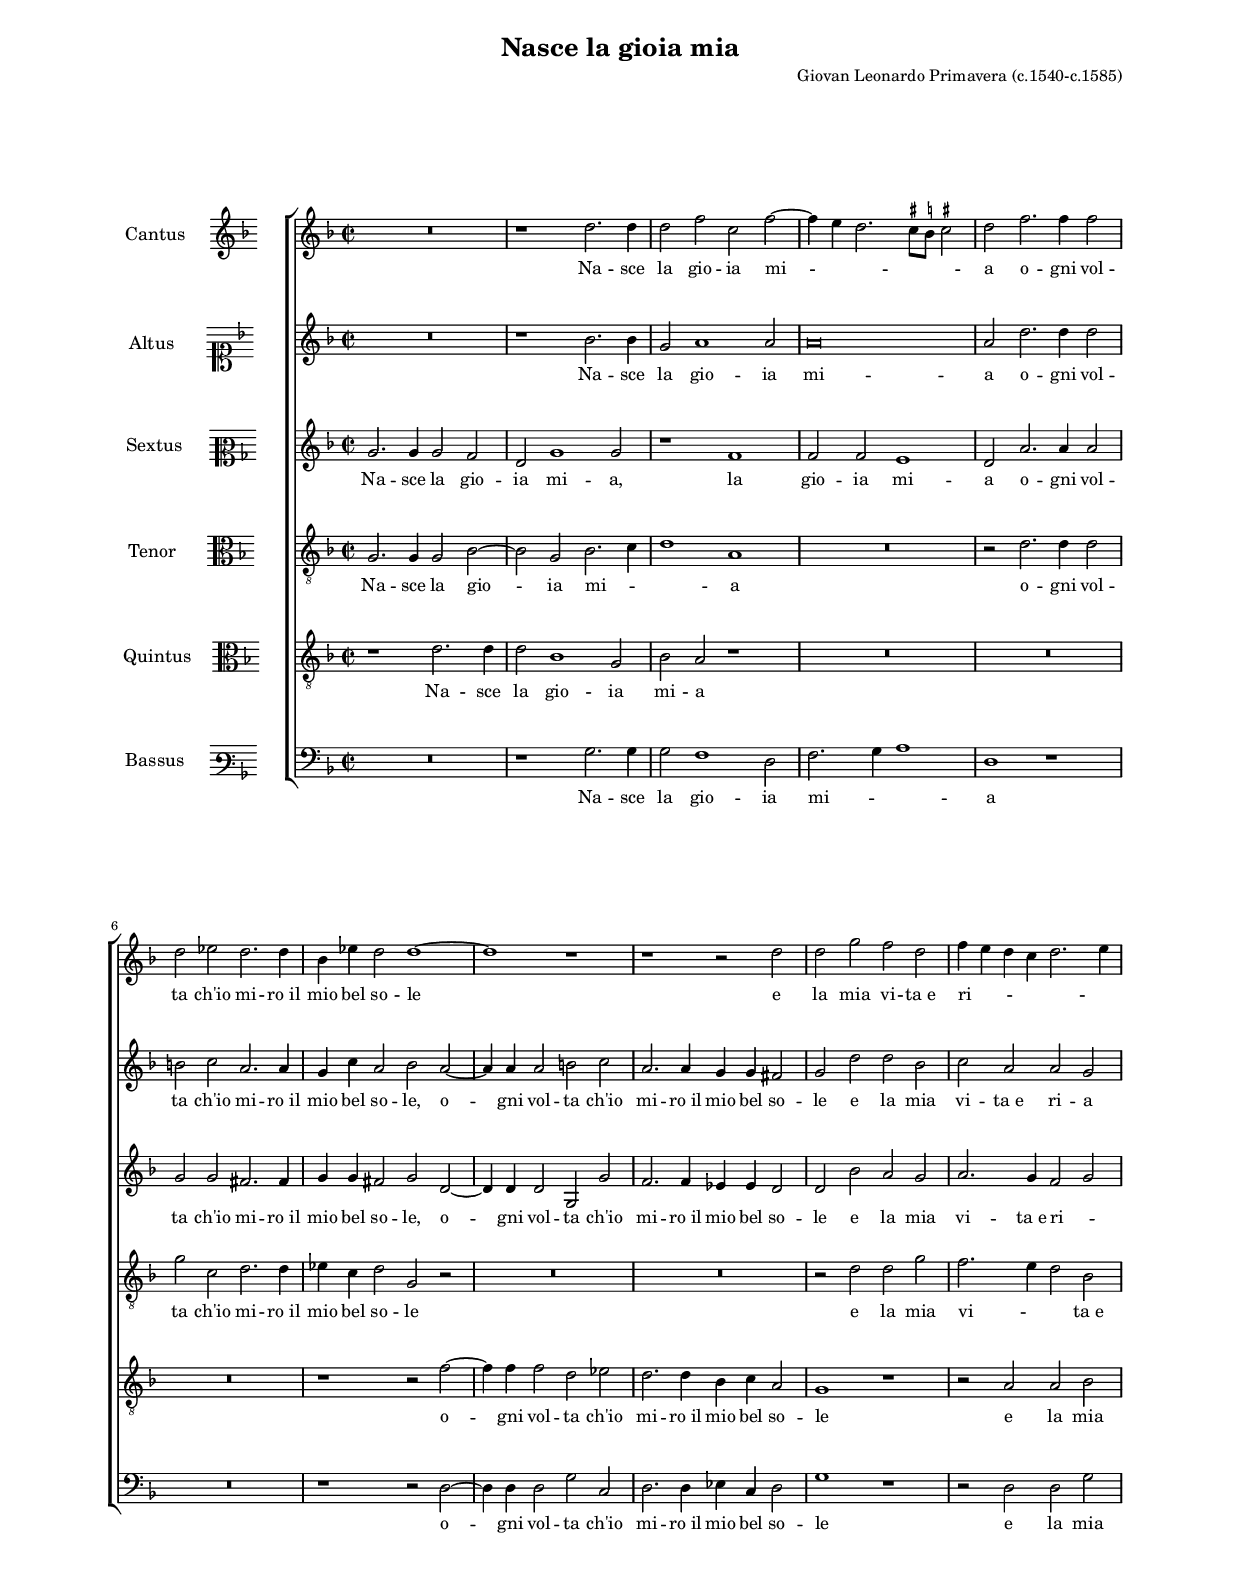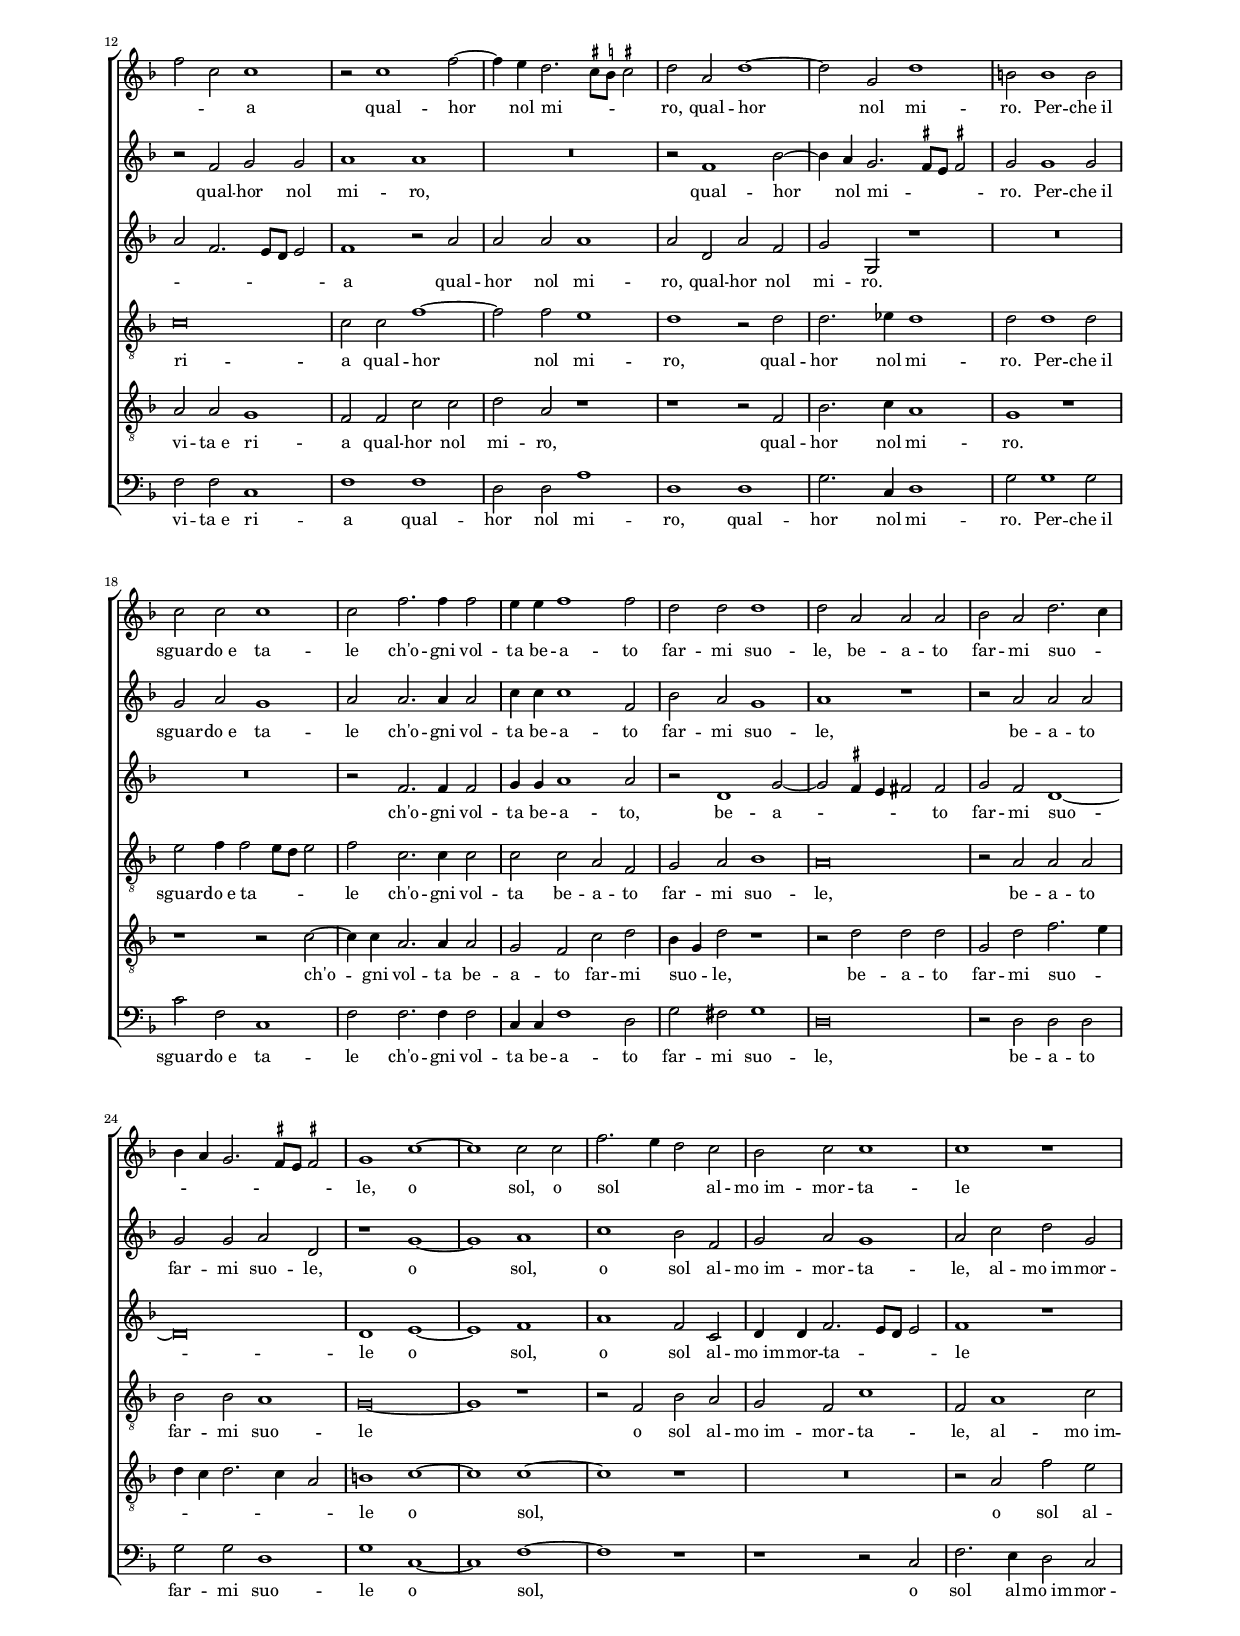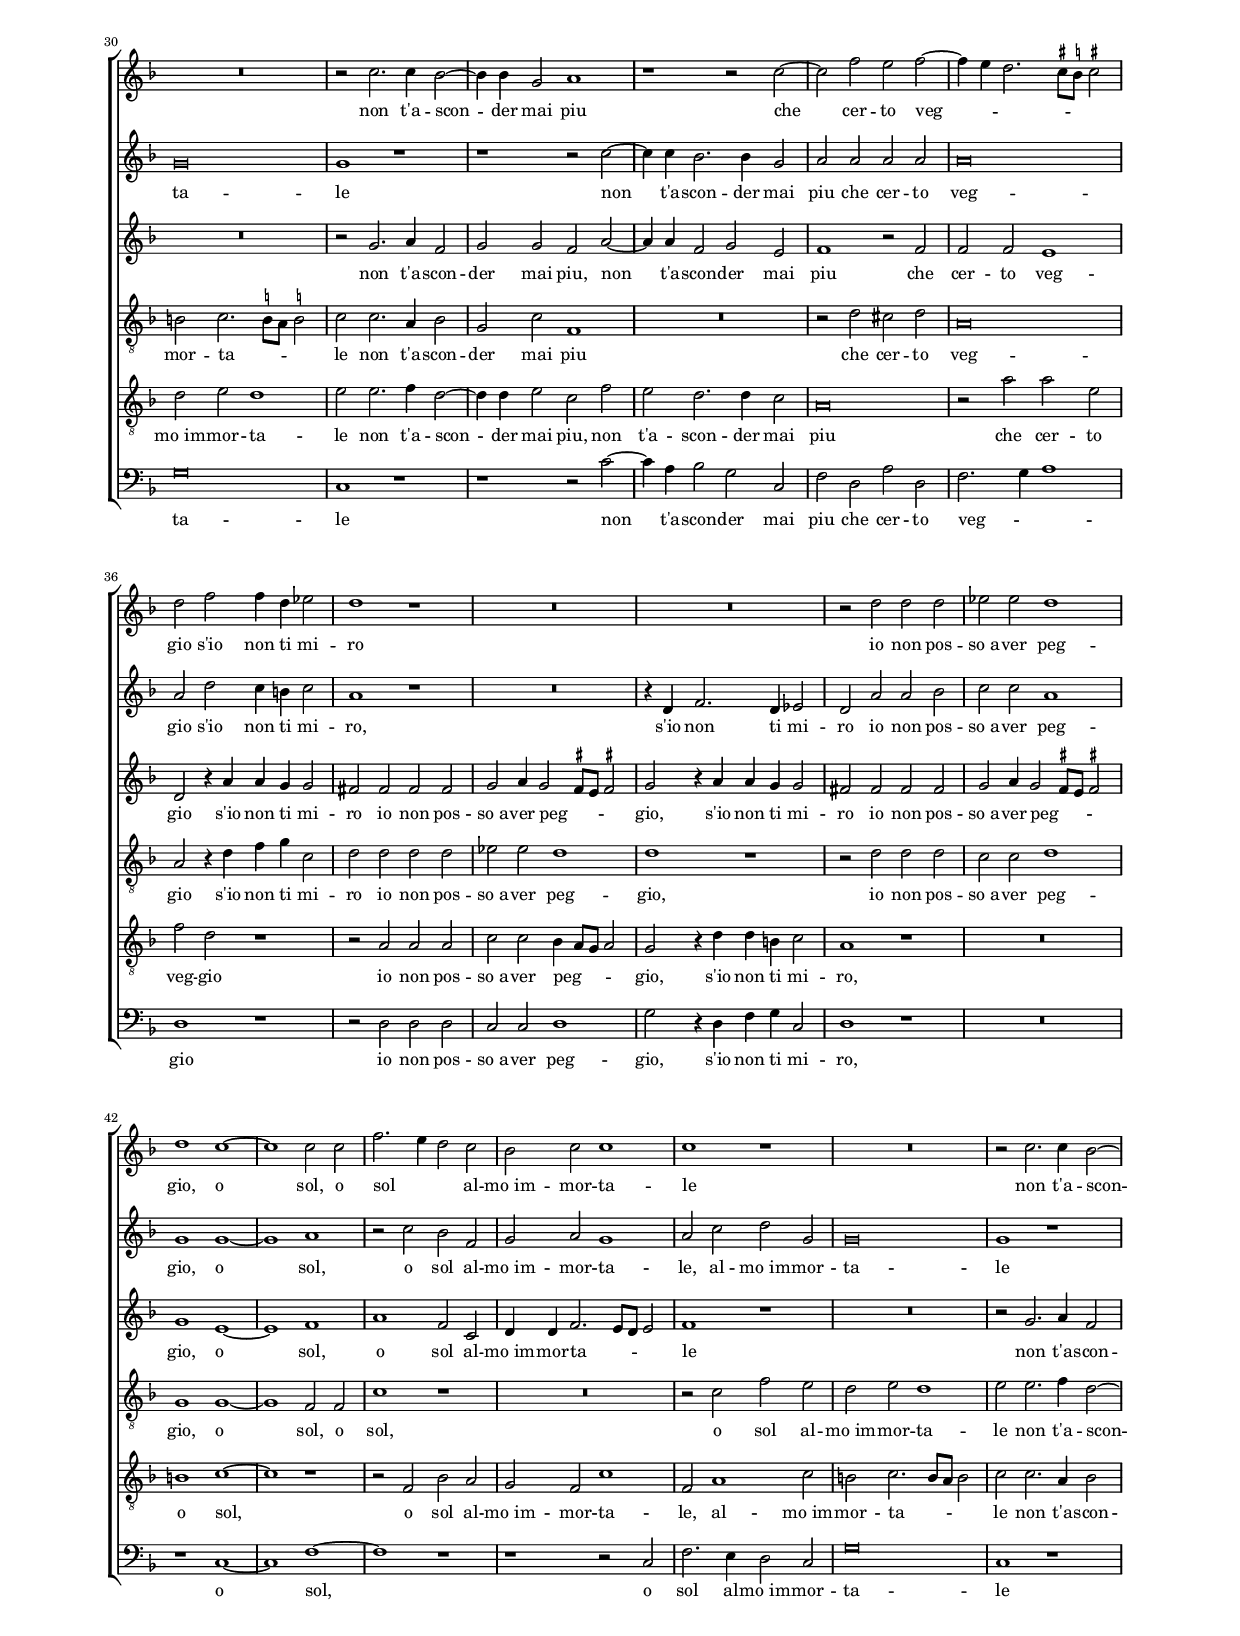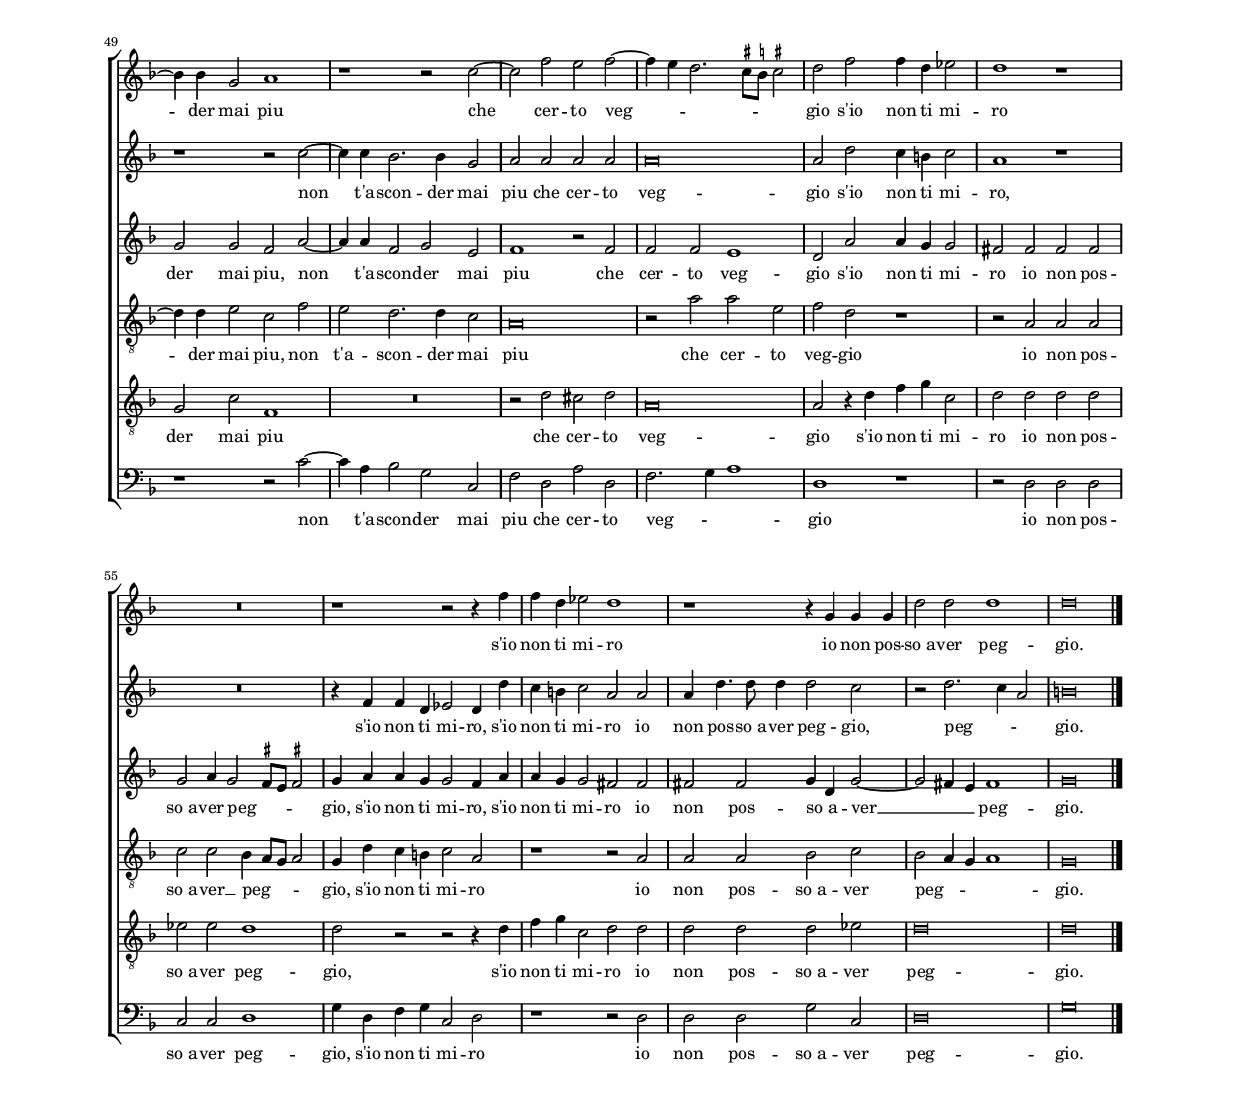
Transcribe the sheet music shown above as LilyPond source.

\header
{
  title="Nasce la gioia mia"
  composer="Giovan Leonardo Primavera (c.1540-c.1585)"
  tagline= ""
}

\version "2.18.0"
\include "deutsch.ly"
#(set-global-staff-size 14)
#(ly:set-option 'point-and-click #f)

	
\paper
	{
	top-margin = 1.5 \cm
	bottom-margin = 1.5 \cm
	left-margin = 2 \cm
	line-width = 17 \cm
	ragged-bottom = ##f
	ragged-last-bottom = ##t
	print-page-number = ##f
	system-system-spacing = #'((basic-distance . 18) (minimum-distance . 14) (padding . 8) (strechability . 50))
	scoreTitleMarkup = \markup { \fill-line  { \null \fontsize #4 \bold \fromproperty #'header:piece \fromproperty #'header:opus } }
%	systems-per-page = 3
%	min-systems-per-page = 3
	}

	
global = {
	\key f \major
	\time 2/2 \set Score.measureLength = #(ly:make-moment 2/1)
	\skip 1*120 \bar "|."
	}

	ficta = { \once \set suggestAccidentals = ##t }
	
	forget = #(define-music-function (parser location music) (ly:music?) #{
		\accidentalStyle forget
		$music
		\accidentalStyle default
		#})



incipitcantus = \markup { \score {
	{
	\set Staff.instrumentName = \markup { \fontsize #1 "Cantus" }
	\key f \major
	\clef violin
	s4 \bar ""
	}
	\layout  {
	raggedright = ##t
	indent = 1.8 \cm
	line-width = 2.4\cm
	\context { \Staff \remove Time_signature_engraver }
	\override Staff.Clef.Y-extent = #'(0 . 0)
	}} \hspace #1 }
      
      
incipitaltus = \markup { \score {
	{
	\set Staff.instrumentName = \markup { \fontsize #1 "Altus" }
	\key f \major
	\clef soprano
	s4 \bar ""
	}
	\layout  {
	raggedright = ##t
	indent = 1.8 \cm
	line-width = 2.4\cm
	\context { \Staff \remove Time_signature_engraver }
	\override Staff.Clef.Y-extent = #'(0 . 0)
	}} \hspace #1 }


incipitsextus = \markup { \score {
	{
	\set Staff.instrumentName = \markup { \fontsize #1 "Sextus" }
	\key f \major
	\clef mezzosoprano
	s4 \bar ""
	}
	\layout  {
	raggedright = ##t
	indent = 1.8 \cm
	line-width = 2.4\cm
	\context { \Staff \remove Time_signature_engraver }
	\override Staff.Clef.Y-extent = #'(0 . 0)
	}} \hspace #1 }


incipittenor = \markup { \score {
	{
	\set Staff.instrumentName = \markup { \fontsize #1 "Tenor" }
	\key f \major
	\clef alto
	s4 \bar ""
	}
	\layout  {
	raggedright = ##t
	indent = 1.8 \cm
	line-width = 2.4\cm
	\context { \Staff \remove Time_signature_engraver }
	\override Staff.Clef.Y-extent = #'(0 . 0)
	}} \hspace #1 }
      
      
incipitquintus = \markup { \score {
	{
	\set Staff.instrumentName = \markup { \fontsize #1 "Quintus" }
	\key f \major
	\clef alto
	s4 \bar ""
	}
	\layout  {
	raggedright = ##t
	indent = 1.8 \cm
	line-width = 2.4\cm
	\context { \Staff \remove Time_signature_engraver }
	\override Staff.Clef.Y-extent = #'(0 . 0)
	}} \hspace #1 }
      
      
incipitbassus = \markup { \score {
	{
	\set Staff.instrumentName = \markup { \fontsize #1 "Bassus" }
	\key f \major
	\clef varbaritone
	s4 \bar ""
	}
	\layout  {
	raggedright = ##t
	indent = 1.8 \cm
	line-width = 2.4\cm
	\context { \Staff \remove Time_signature_engraver }
	\override Staff.Clef.Y-extent = #'(0 . 0)
	}} \hspace #1 }


cantus =  \relative c''
	{
	R\breve
	r1 d2. d4
	d2 f c f~
	f4( e d2. \ficta cis8 \ficta h \ficta cis!2)
%5
	d2 f2. f4 f2 |
	d2 es d2. d4
	b4 es d2 d1~
	d1 r
	r1 r2 d
%10
	d2 g f d |
	f4( e d c d2. e4
	f2 c) c1
	r2 c1 f2~
	f4 e d2.( \ficta cis8 \ficta h \ficta cis!2)
%15
	d2 a d1~ |
	d2 g, d'1 
	h2 h1 h2
	c2 c c1
	c2 f2. f4 f2
%20
	e4 e f1 f2 |
	d2 d d1
	d2 a a a
	b2 a d2.( c4
	b4 a g2. \ficta fis8 e \ficta fis!2)
%25
	g1 c~ |
	c1 c2 c
	f2.( e4 d2) c
	b2 c c1
	c1 r
%30
	R\breve |
	r2 c2. c4 b2~
	b4 b g2 a1
	r1 r2 c~
	c2 f e f~
%35
	f4( e d2. \ficta cis8 \ficta h \ficta cis!2) |
	d2 f f4 d es2
	d1 r
	R\breve
	R\breve
%40
	r2 d d d |
	es2 es d1
	d1 c~
	c1 c2 c
	f2.( e4 d2) c
%45
	b2 c c1 |
	c1 r
	R\breve
	r2 c2. c4 b2~
	b4 b g2 a1
%50
	r1 r2 c~ |
	c2 f e f~
	f4( e d2. \ficta cis8 \ficta h \ficta cis!2)
	d2 f f4 d es2
	d1 r
%55
	R\breve |
	r1 r2 r4 f
	f4 d es2 d1
	r1 r4 g, g g
	d'2 d d1
%60
	d\breve |
	}
	

altus = \relative c''
	{
	R\breve
	r1 b2. b4
	g2 a1 a2
	a\breve
%5
	a2 d2. d4 d2 |
	h2 c a2. a4
	g4 c a2 b a~
	a4 a a2 h c
	a2. a4 g g fis2
%10
	g2 d' d b |
	c2 a a g
	r2 f g g
	a1 a
	R\breve
%15
	r2 f1 b2~ |
	b4 a g2.( \ficta fis8 e \ficta fis!2)
	g2 g1 g2
	g2 a g1
	a2 a2. a4 a2
%20
	c4 c c1 f,2 |
	b2 a g1
	a1 r
	r2 a a a
	g2 g a d,
%25
	r1 g~ |
	g1 a
	c1 b2 f
	g2 a g1
	a2 c d g,
%30
	g\breve |
	g1 r
	r1 r2 c~
	c4 c b2. b4 g2
	a2 a a a
%35
	a\breve |
	a2 d c4 h c2
	a1 r
	R\breve
	r4 d, f2. d4 es2
%40
	d2 a' a b |
	c2 c a1
	g1 g~
	g1 a
	r2 c b f
%45
	g2 a g1 |
	a2 c d g,
	g\breve
	g1 r
	r1 r2 c~
%50
	c4 c b2. b4 g2 |
	a2 a a a
	a\breve
	a2 d c4 h c2
	a1 r
%55
	R\breve |
	r4 f f d es2 d4 d'
	c4 h c2 a a
	a4 d4. d8 d4 d2 c
	r2 d2.( c4 a2)
%60
	h\breve |
	}

sextus =  \relative c'
        {
	g'2. g4 g2 f
	d2 g1 g2
	r1 f
	f2 f e1
%5
	d2 a'2. a4 a2 |
	g2 g fis2. fis4
	g4 g fis2 g d~
	d4 d d2 g, g'
	f2. f4 es4 es d2
%10
	d2 b' a g |
	a2. g4 f2( g
	a2 f2. e8 d e2)
	f1 r2 a
	a2 a a1
%15
	a2 d, a' f |
	g2 g, r1
	R\breve
	R\breve
	r2 f'2. f4 f2
%20
	g4 g a1 a2 |
	r2 d,1 g2~
	g2( \ficta fis4 e fis!2) fis
	g2 f d1~
	d\breve
%25
	d1 e~ |
	e1 f
	a1 f2 c
	d4 d f2.( e8 d e2)
	f1 r
%30
	R\breve |
	r2 g2. a4 f2
	g2 g f a~
	a4 a f2 g e
	f1 r2 f
%35
	f2 f e1 |
	d2 r4 a' a g g2
	fis2 fis fis fis
	g2 a4 g2( \ficta fis8 e \ficta fis!2)
	g2 r4 a a g g2
%40
	fis2 fis fis fis |
	g2 a4 g2( \ficta fis8 e \ficta fis!2)
	g1 e~
	e1 f
	a1 f2 c
%45
	d4 d f2.( e8 d e2) |
	f1 r
	R\breve
	r2 g2. a4 f2
	g2 g f a~
%50
	a4 a f2 g e |
	f1 r2 f
	f2 f e1
	d2 a' a4 g g2
	fis2 fis fis fis
%55
	g2 a4 g2( \ficta fis8 e \ficta fis!2) |
	g4 a a g g2 f4 a
	a4 g g2 fis fis
	fis2 fis g4( d) g2~
	g2( fis4 e) fis1
%60
	g\breve |
	}


tenor =  \relative c'
	{
	g2. g4 g2 b2~
	b2 g b2.( c4
	d1) a
	R\breve
%5
	r2 d2. d4 d2 |
	g2 c, d2. d4
	es4 c d2 g, r
	R\breve
	R\breve
%10
	r2 d' d g |
	f2.( e4 d2) b
	c\breve
	c2 c f1~
	f2 f e1
%15
	d1 r2 d |
	d2. es4 d1
	d2 d1 d2
	e2 f4 f2( e8 d e2)
	f2 c2. c4 c2
%20
	c2 c a f |
	g2 a b1
	a\breve
	r2 a a a
	b2 b a1
%25
	g\breve~ |
	g1 r
	r2 f b a
	g2 f c'1
	f,2 a1 c2
%30
	h2 c2.( \stemDown \ficta h!8 a \stemNeutral \ficta h!2) |
	c2 c2. a4 b2
	g2 c f,1
	R\breve
	r2 d' cis d
%35
	a\breve |
	a2 r4 d f g c,2
	d2 d d d
	es2 es d1
	d1 r
%40
	r2 d d d |
	c2 c d1
	g,1 g~
	g1 f2 f
	c'1 r
%45
	R\breve |
	r2 c f e
	d2 e d1
	e2 e2. f4 d2~
	d4 d e2 c f
%50
	e2 d2. d4 c2 |
	a\breve
	r2 a' a e
	f2 d r1
	r2 a a a
%55
	c2 c b4( a8 g a2) |
	g4 d' c h c2 a
	r1 r2 a
	a2 a b c
	b2( a4 g a1)
%60
	g\breve |
	}

	
quintus  =  \relative c'
	{
	r1 d2. d4
	d2 b1 g2
	b2 a r1
	R\breve
%5
	R\breve |
	R\breve
	r1 r2 f'~
	f4 f f2 d es
	d2. d4 b c a2
%10
	g1 r |
	r2 a a b
	a2 a g1
	f2 f c' c
	d2 a r1
%15
	r1 r2 f |
	b2. c4 a1
	g1 r
	r1 r2 c~
	c4 c a2. a4 a2
%20
	g2 f c' d |
	b4( g) d'2 r1
	r2 d d d
	g,2 d' f2.( e4
	d4 c d2. c4 a2)
%25
	h1 c~ |
	c1 c~
	c1 r
	R\breve
	r2 a f' e
%30
	d2 e d1 |
	e2 e2. f4 d2~
	d4 d e2 c f
	e2 d2. d4 c2
	a\breve
%35
	r2 a' a e |
	f2 d r1
	r2 a a a
	c2 c b4( a8 g a2)
	g2 r4 d' d h c2
%40
	a1 r |
	R\breve
	h1 c~
	c1 r
	r2 f, b a
%45
	g2 f c'1 |
	f,2 a1 c2
	h2 c2.( h8 a h2)
	c2 c2. a4 b2
	g2 c f,1
%50
	R\breve |
	r2 d' cis d
	a\breve
	a2 r4 d f g c,2
	d2 d d d
%55
	es2 es d1 |
	d2 r r r4 d
	f4 g c,2 d d
	d2 d d es
	d\breve
%60
	d\breve |
	}


bassus  =  \relative c
	{
	R\breve
	r1 g'2. g4
	g2 f1 d2
	f2.( g4 a1)
%5
	d,1 r |
	R\breve
	r1 r2 d~
	d4 d d2 g c,
	d2. d4 es c d2
%10
	g1 r |
	r2 d d g
	f2 f c1
	f1 f
	d2 d a'1
%15
	d,1 d |
	g2. c,4 d1
	g2 g1 g2
	c2 f, c1
	f2 f2. f4 f2
%20
	c4 c f1 d2 |
	g2 fis g1
	d\breve
	r2 d d d
	g2 g d1
%25
	g1 c,~ |
	c1 f~
	f1 r
	r1 r2 c
	f2. e4 d2 c
%30
	g'\breve |
	c,1 r
	r1 r2 c'~
	c4 a b2 g c,
	f2 d a' d,
%35
	f2.( g4 a1) |
	d,1 r
	r2 d d d
	c2 c d1
	g2 r4 d f g c,2
%40
	d1 r |
	R\breve
	r1 c~
	c1 f~
	f1 r
%45
	r1 r2 c |
	f2. e4 d2 c
	g'\breve
	c,1 r
	r1 r2 c'~
%50
	c4 a b2 g c, |
	f2 d a' d,
	f2.( g4 a1)
	d,1 r
	r2 d d d
%55
	c2 c d1 |
	g4 d f g c,2 d
	r1 r2 d
	d2 d g c,
	d\breve
%60
	g\breve |
	}
	
lyricscantus = \lyricmode {
	Na -- sce la gio -- ia mi -- a o -- gni vol -- ta ch'io mi -- ro_il mio bel so -- le
	e la mia vi -- ta_e ri -- a qual -- hor nol mi -- ro,
	qual -- hor nol mi -- ro.
	Per -- che_il sguar -- do_e ta -- le ch'o -- gni vol -- ta be -- a -- to far -- mi suo -- le,
	be -- a -- to far -- mi suo -- le,
	o sol, o sol al -- mo_im -- mor -- ta -- le
	non t'a -- scon -- der mai piu
	che cer -- to veg -- gio s'io non ti mi -- ro
	io non pos -- so_a -- ver peg -- gio,
	o sol, o sol al -- mo_im -- mor -- ta -- le
	non t'a -- scon -- der mai piu
	che cer -- to veg -- gio s'io non ti mi -- ro
	s'io non ti mi -- ro
	io non pos -- so_a -- ver peg -- gio.
	}

	
lyricsaltus = \lyricmode {
	Na -- sce la gio -- ia mi -- a o -- gni vol -- ta ch'io mi -- ro_il mio bel so -- le,
	o -- gni vol -- ta ch'io mi -- ro_il mio bel so -- le
	e la mia vi -- ta_e ri -- a qual -- hor nol mi -- ro,
	qual -- hor nol mi -- ro.
	Per -- che_il sguar -- do_e ta -- le ch'o -- gni vol -- ta be -- a -- to far -- mi suo -- le,
	be -- a -- to far -- mi suo -- le,
	o sol, o sol al -- mo_im -- mor -- ta -- le,
	al -- mo_im -- mor -- ta -- le
	non t'a -- scon -- der mai piu
	che cer -- to veg -- gio s'io non ti mi -- ro,
	s'io non ti mi -- ro
	io non pos -- so_a -- ver peg -- gio,
	o sol, o sol al -- mo_im -- mor -- ta -- le,
	al -- mo_im -- mor -- ta -- le
	non t'a -- scon -- der mai piu
	che cer -- to veg -- gio s'io non ti mi -- ro,
	s'io non ti mi -- ro,
	s'io non ti mi -- ro
	io non pos -- so_a -- ver peg -- gio,
	peg -- gio.
	}
	
	
lyricssextus = \lyricmode {
	Na -- sce la gio -- ia mi -- a,
	la gio -- ia mi -- a o -- gni vol -- ta ch'io mi -- ro_il mio bel so -- le,
	o -- gni vol -- ta ch'io mi -- ro_il mio bel so -- le
	e la mia vi -- ta_e ri -- a qual -- hor nol mi -- ro,
	qual -- hor nol mi -- ro.
	ch'o -- gni vol -- ta be -- a -- to,
	be -- a -- to far -- mi suo -- le
	o sol, o sol al -- mo_im -- mor -- ta -- le
	non t'a -- scon -- der mai piu,
	non t'a -- scon -- der mai piu
	che cer -- to veg -- gio s'io non ti mi -- ro
	io non pos -- so_a -- ver peg -- gio,
	s'io non ti mi -- ro
	io non pos -- so_a -- ver peg -- gio,
	o sol, o sol al -- mo_im -- mor -- ta -- le
	non t'a -- scon -- der mai piu,
	non t'a -- scon -- der mai piu
	che cer -- to veg -- gio s'io non ti mi -- ro
	io non pos -- so_a -- ver peg -- gio,
	s'io non ti mi -- ro,
	s'io non ti mi -- ro
	io non pos -- so_a -- ver __ peg -- gio.
	}
	

lyricstenor = \lyricmode {
	Na -- sce la gio -- ia mi -- a o -- gni vol -- ta ch'io mi -- ro_il mio bel so -- le
	e la mia vi -- ta_e ri -- a qual -- hor nol mi -- ro,
	qual -- hor nol mi -- ro.
	Per -- che_il sguar -- do_e ta -- le ch'o -- gni vol -- ta be -- a -- to far -- mi suo -- le,
	be -- a -- to far -- mi suo -- le
	o sol al -- mo_im -- mor -- ta -- le,
	al -- mo_im -- mor -- ta -- le
	non t'a -- scon -- der mai piu
	che cer -- to veg -- gio s'io non ti mi -- ro
	io non pos -- so_a -- ver peg -- gio,
	io non pos -- so_a -- ver peg -- gio,
	o sol, o sol, o sol al -- mo_im -- mor -- ta -- le
	non t'a -- scon -- der mai piu,
	non t'a -- scon -- der mai piu
	che cer -- to veg -- gio
	io non pos -- so_a -- ver __ peg -- gio,
	s'io non ti mi -- ro
	io non pos -- so_a -- ver peg -- gio.
	}

	
lyricsquintus = \lyricmode {
	Na -- sce la gio -- ia mi -- a o -- gni vol -- ta ch'io mi -- ro_il mio bel so -- le
	e la mia vi -- ta_e ri -- a qual -- hor nol mi -- ro,
	qual -- hor nol mi -- ro.
	ch'o -- gni vol -- ta be -- a -- to far -- mi suo -- le,
	be -- a -- to far -- mi suo -- le
	o sol,
	o sol al -- mo_im -- mor -- ta -- le
	non t'a -- scon -- der mai piu,
	non t'a -- scon -- der mai piu
	che cer -- to veg -- gio
	io non pos -- so_a -- ver peg -- gio,
	s'io non ti mi -- ro,
	o sol, o sol al -- mo_im -- mor -- ta -- le,
	al -- mo_im -- mor -- ta -- le
	non t'a -- scon -- der mai piu
	che cer -- to veg -- gio s'io non ti mi -- ro
	io non pos -- so_a -- ver peg -- gio,
	s'io non ti mi -- ro
	io non pos -- so_a -- ver peg -- gio.
	}
	
	
lyricsbassus = \lyricmode {
	Na -- sce la gio -- ia mi -- a o -- gni vol -- ta ch'io mi -- ro_il mio bel so -- le
	e la mia vi -- ta_e ri -- a qual -- hor nol mi -- ro,
	qual -- hor nol mi -- ro.
	Per -- che_il sguar -- do_e ta -- le ch'o -- gni vol -- ta be -- a -- to far -- mi suo -- le,
	be -- a -- to far -- mi suo -- le
	o sol,
	o sol al -- mo_im -- mor -- ta -- le
	non t'a -- scon -- der mai piu
	che cer -- to veg -- gio
	io non pos -- so_a -- ver peg -- gio,
	s'io non ti mi -- ro,
	o sol, o sol al -- mo_im -- mor -- ta -- le
	non t'a -- scon -- der mai piu
	che cer -- to veg -- gio
	io non pos -- so_a -- ver peg -- gio,
	s'io non ti mi -- ro
	io non pos -- so_a -- ver peg -- gio.
	}
	

\score
{  
  % \transpose {
	\new ChoirStaff \with { \override StaffGrouper.staff-staff-spacing.basic-distance = #12 }
	<<
	
	\new Staff << \global
	\new Voice="v1" {
		\set Staff.instrumentName=\incipitcantus
		\set Staff.midiInstrument = "reed organ"
		\clef violin
		\cantus }
	\new Lyrics \lyricsto "v1" {\lyricscantus }
	>>
	
	
	\new Staff << \global
	\new Voice="v2" {
		\set Staff.instrumentName=\incipitaltus
		\set Staff.midiInstrument = "reed organ"
		\clef violin 
		\altus}
	\new Lyrics \lyricsto "v2" {\lyricsaltus }
	>>


	\new Staff << \global
	\new Voice="v6" {
		\set Staff.instrumentName=\incipitsextus
		\set Staff.midiInstrument = "reed organ"
		\clef violin 
		\sextus}
	\new Lyrics \lyricsto "v6" {\lyricssextus }
	>>

	
	\new Staff << \global
	\new Voice="v3" {
		\set Staff.instrumentName=\incipittenor
		\set Staff.midiInstrument = "reed organ"
		\clef "G_8"
		\tenor }
	\new Lyrics \lyricsto "v3" {\lyricstenor }
	>>
	
	
	\new Staff << \global
	\new Voice="v5" {
		\set Staff.instrumentName=\incipitquintus
		\set Staff.midiInstrument = "reed organ"
		\clef "G_8"
		\quintus}
	\new Lyrics \lyricsto "v5" {\lyricsquintus }
	>>
	
	
	\new Staff << \global
	\new Voice="v4" {
		\set Staff.instrumentName=\incipitbassus
		\set Staff.midiInstrument = "reed organ"
		\clef bass 
		\bassus }
	\new Lyrics \lyricsto "v4" {\lyricsbassus}
	>>
	
	>>
	% } % transpose
		
	\layout
	{
	indent = 3 \cm
	\context { \Staff \override VerticalAxisGroup.minimum-Y-extent = #'(-3 . 4)}
	\context { \Staff \override TimeSignature.break-visibility = #end-of-line-invisible }
%	\context { \Staff \override InstrumentName.X-offset = #'-25 }
	\context { \Voice \override Slur.transparent = ##t }
	\context { \Voice \override AccidentalSuggestion.avoid-slur = #'ignore }
	\context { \Voice \override AccidentalSuggestion.outside-staff-priority = ##f }
	\context { \Score \override BarNumber.padding = #2 }
	\context { \Voice \override NoteHead.style = #'baroque }
	}
	
\midi
	{
    	\tempo 2 = 90
	}
	
}


% EOF